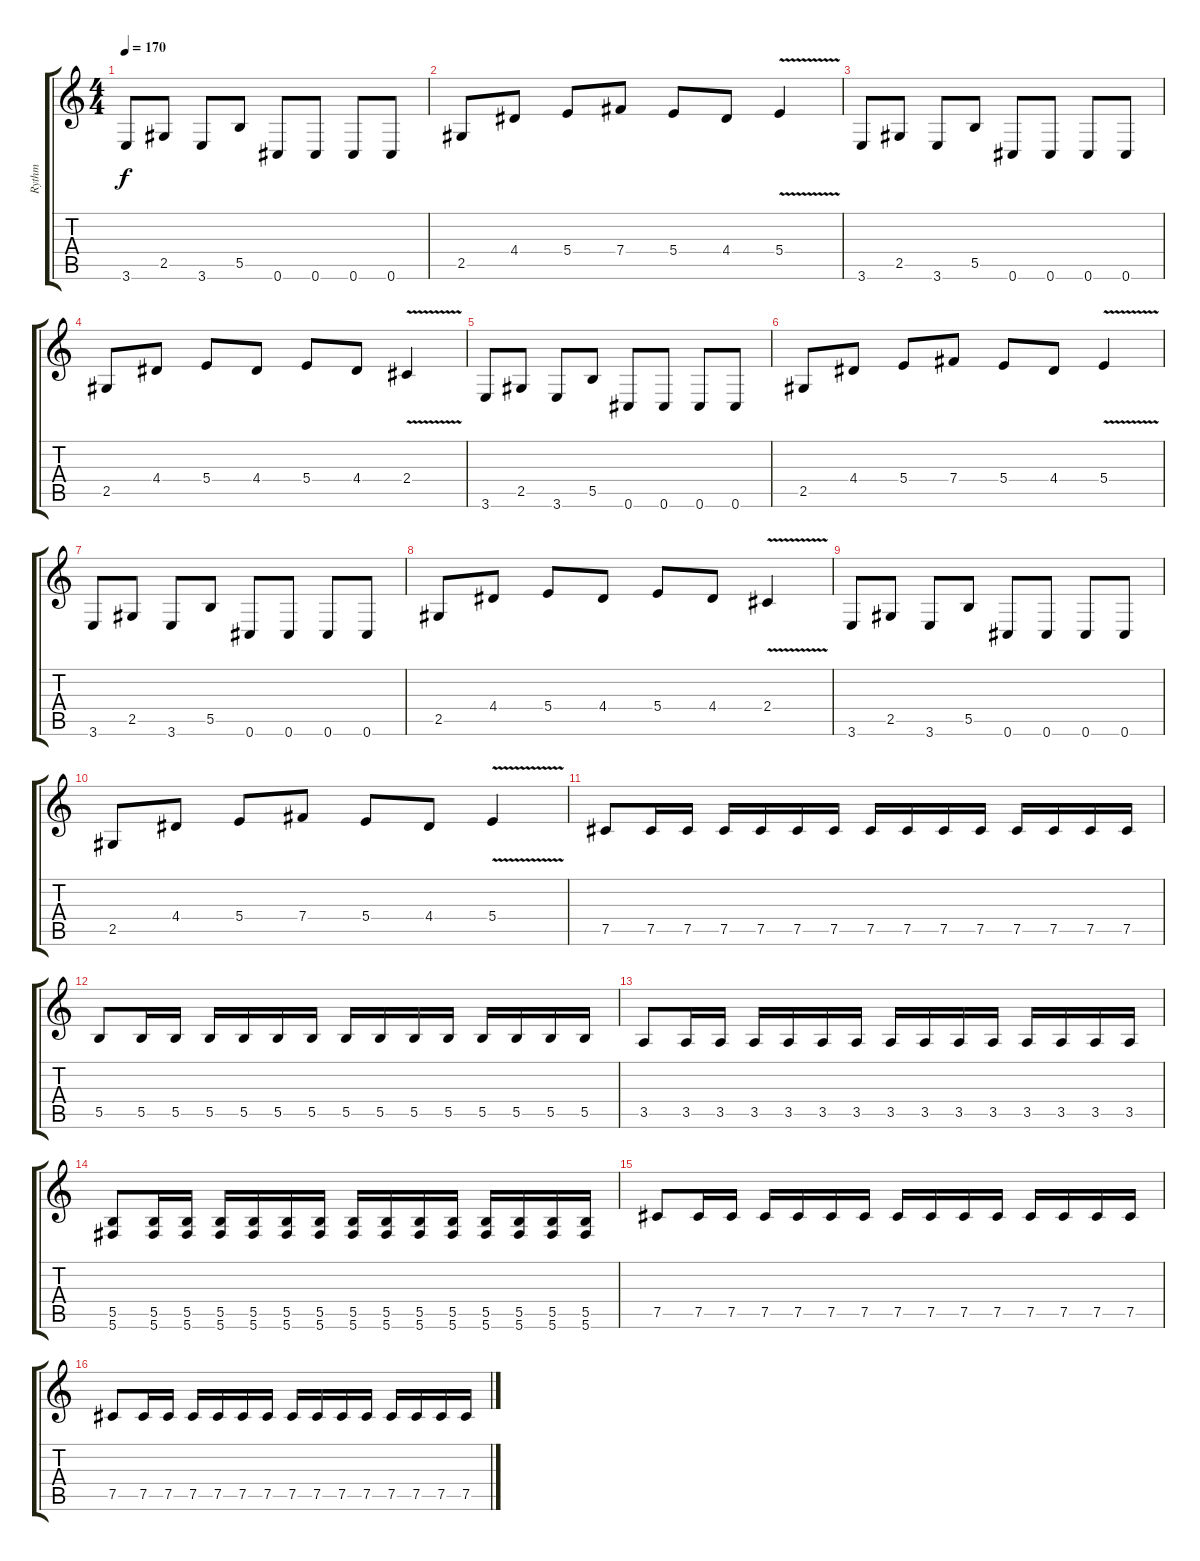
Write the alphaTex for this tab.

\track ("Rythm" "Rythm") {instrument distortionguitar}
\staff {score tabs}
\tuning (Db4 Ab3 E3 B2 Gb2 Db2) {hide}
\ts (4 4)
\tempo 170
\clef g2
\ks c
3.6.8{dy f} 2.5.8 3.6.8 5.5.8 0.6.8 0.6.8 0.6.8 0.6.8 |
2.5.8 4.4.8 5.4.8 7.4.8 5.4.8 4.4.8 5.4{v}.4 |
3.6.8 2.5.8 3.6.8 5.5.8 0.6.8 0.6.8 0.6.8 0.6.8 |
2.5.8 4.4.8 5.4.8 4.4.8 5.4.8 4.4.8 2.4{v}.4 |
3.6.8 2.5.8 3.6.8 5.5.8 0.6.8 0.6.8 0.6.8 0.6.8 |
2.5.8 4.4.8 5.4.8 7.4.8 5.4.8 4.4.8 5.4{v}.4 |
3.6.8 2.5.8 3.6.8 5.5.8 0.6.8 0.6.8 0.6.8 0.6.8 |
2.5.8 4.4.8 5.4.8 4.4.8 5.4.8 4.4.8 2.4{v}.4 |
3.6.8 2.5.8 3.6.8 5.5.8 0.6.8 0.6.8 0.6.8 0.6.8 |
2.5.8 4.4.8 5.4.8 7.4.8 5.4.8 4.4.8 5.4{v}.4 |
7.5.8 7.5.16 7.5.16 7.5.16 7.5.16 7.5.16 7.5.16 7.5.16 7.5.16 7.5.16 7.5.16 7.5.16 7.5.16 7.5.16 7.5.16 |
5.5.8 5.5.16 5.5.16 5.5.16 5.5.16 5.5.16 5.5.16 5.5.16 5.5.16 5.5.16 5.5.16 5.5.16 5.5.16 5.5.16 5.5.16 |
3.5.8 3.5.16 3.5.16 3.5.16 3.5.16 3.5.16 3.5.16 3.5.16 3.5.16 3.5.16 3.5.16 3.5.16 3.5.16 3.5.16 3.5.16 |
(5.5 5.6).8 (5.5 5.6).16 (5.5 5.6).16 (5.5 5.6).16 (5.5 5.6).16 (5.5 5.6).16 (5.5 5.6).16 (5.5 5.6).16 (5.5 5.6).16 (5.5 5.6).16 (5.5 5.6).16 (5.5 5.6).16 (5.5 5.6).16 (5.5 5.6).16 (5.5 5.6).16 |
7.5.8 7.5.16 7.5.16 7.5.16 7.5.16 7.5.16 7.5.16 7.5.16 7.5.16 7.5.16 7.5.16 7.5.16 7.5.16 7.5.16 7.5.16 |
7.5.8 7.5.16 7.5.16 7.5.16 7.5.16 7.5.16 7.5.16 7.5.16 7.5.16 7.5.16 7.5.16 7.5.16 7.5.16 7.5.16 7.5.16
